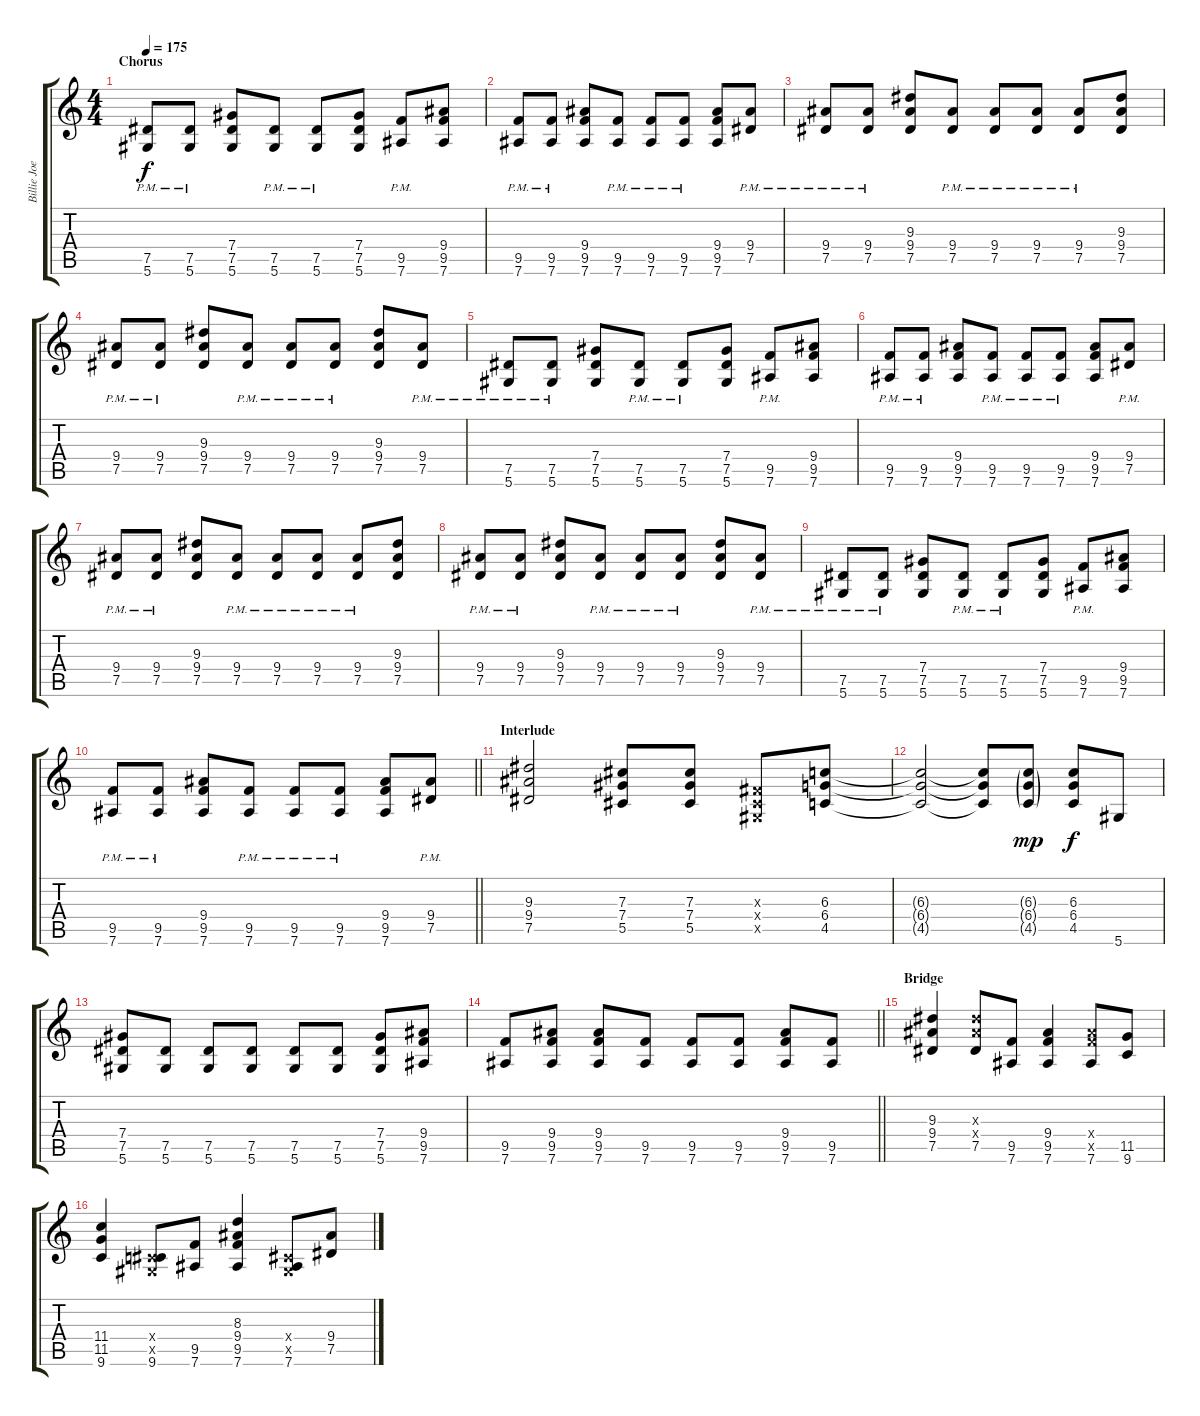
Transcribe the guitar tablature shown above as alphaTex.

\track ("Billie Joe Armstrong - Lead Guitar" "Billie Joe") {instrument distortionguitar}
\staff {score tabs}
\tuning (Eb4 Bb3 Gb3 Db3 Ab2 Eb2) {hide}
\ts (4 4)
\section ("" "Chorus")
\tempo 175
\clef g2
\ks c
(7.5{pm} 5.6{pm}).8{dy f} (7.5{pm} 5.6{pm}).8 (7.4 7.5 5.6).8 (7.5{pm} 5.6{pm}).8 (7.5{pm} 5.6{pm}).8 (7.4 7.5 5.6).8 (9.5{pm} 7.6{pm}).8 (9.4 9.5 7.6).8 |
(9.5{pm} 7.6{pm}).8 (9.5{pm} 7.6{pm}).8 (9.4 9.5 7.6).8 (9.5{pm} 7.6{pm}).8 (9.5{pm} 7.6{pm}).8 (9.5{pm} 7.6{pm}).8 (9.4 9.5 7.6).8 (9.4{pm} 7.5{pm}).8 |
(9.4{pm} 7.5{pm}).8 (9.4{pm} 7.5{pm}).8 (9.3 9.4 7.5).8 (9.4{pm} 7.5{pm}).8 (9.4{pm} 7.5{pm}).8 (9.4{pm} 7.5{pm}).8 (9.4{pm} 7.5{pm}).8 (9.3 9.4 7.5).8 |
(9.4{pm} 7.5{pm}).8 (9.4{pm} 7.5{pm}).8 (9.3 9.4 7.5).8 (9.4{pm} 7.5{pm}).8 (9.4{pm} 7.5{pm}).8 (9.4{pm} 7.5{pm}).8 (9.3 9.4 7.5).8 (9.4{pm} 7.5{pm}).8 |
(7.5{pm} 5.6{pm}).8 (7.5{pm} 5.6{pm}).8 (7.4 7.5 5.6).8 (7.5{pm} 5.6{pm}).8 (7.5{pm} 5.6{pm}).8 (7.4 7.5 5.6).8 (9.5{pm} 7.6{pm}).8 (9.4 9.5 7.6).8 |
(9.5{pm} 7.6{pm}).8 (9.5{pm} 7.6{pm}).8 (9.4 9.5 7.6).8 (9.5{pm} 7.6{pm}).8 (9.5{pm} 7.6{pm}).8 (9.5{pm} 7.6{pm}).8 (9.4 9.5 7.6).8 (9.4{pm} 7.5{pm}).8 |
(9.4{pm} 7.5{pm}).8 (9.4{pm} 7.5{pm}).8 (9.3 9.4 7.5).8 (9.4{pm} 7.5{pm}).8 (9.4{pm} 7.5{pm}).8 (9.4{pm} 7.5{pm}).8 (9.4{pm} 7.5{pm}).8 (9.3 9.4 7.5).8 |
(9.4{pm} 7.5{pm}).8 (9.4{pm} 7.5{pm}).8 (9.3 9.4 7.5).8 (9.4{pm} 7.5{pm}).8 (9.4{pm} 7.5{pm}).8 (9.4{pm} 7.5{pm}).8 (9.3 9.4 7.5).8 (9.4{pm} 7.5{pm}).8 |
(7.5{pm} 5.6{pm}).8 (7.5{pm} 5.6{pm}).8 (7.4 7.5 5.6).8 (7.5{pm} 5.6{pm}).8 (7.5{pm} 5.6{pm}).8 (7.4 7.5 5.6).8 (9.5{pm} 7.6{pm}).8 (9.4 9.5 7.6).8 |
\barLineRight lightlight
(9.5{pm} 7.6{pm}).8 (9.5{pm} 7.6{pm}).8 (9.4 9.5 7.6).8 (9.5{pm} 7.6{pm}).8 (9.5{pm} 7.6{pm}).8 (9.5{pm} 7.6{pm}).8 (9.4 9.5 7.6).8 (9.4{pm} 7.5{pm}).8 |
\section ("" "Interlude")
(9.3 9.4 7.5).2{volume 16} (7.3 7.4 5.5).8 (7.3 7.4 5.5).8 (0.3{x} 0.4{x} 0.5{x}).8 (6.3 6.4 4.5).8 |
(6.3{t} 6.4{t} 4.5{t}).2 (6.3{t} 6.4{t} 4.5{t}).8 (6.3{g} 6.4{g} 4.5{g}).8{dy mp} (6.3 6.4 4.5).8{dy f} 5.6.8 |
(7.4 7.5 5.6).8 (7.5 5.6).8 (7.5 5.6).8 (7.5 5.6).8 (7.5 5.6).8 (7.5 5.6).8 (7.4 7.5 5.6).8 (9.4 9.5 7.6).8 |
\barLineRight lightlight
(9.5 7.6).8 (9.4 9.5 7.6).8 (9.4 9.5 7.6).8 (9.5 7.6).8 (9.5 7.6).8 (9.5 7.6).8 (9.4 9.5 7.6).8 (9.5 7.6).8 |
\section ("" "Bridge")
(9.3 9.4 7.5).4 (9.3{x} 9.4{x} 7.5).8 (9.5 7.6).8 (9.4 9.5 7.6).4 (9.4{x} 9.5{x} 7.6).8 (11.5 9.6).8 |
(11.4 11.5 9.6).4 (0.4{x} 0.5{x} 9.6).8 (9.5 7.6).8 (8.3 9.4 9.5 7.6).4 (0.4{x} 0.5{x} 7.6).8 (9.4 7.5).8
